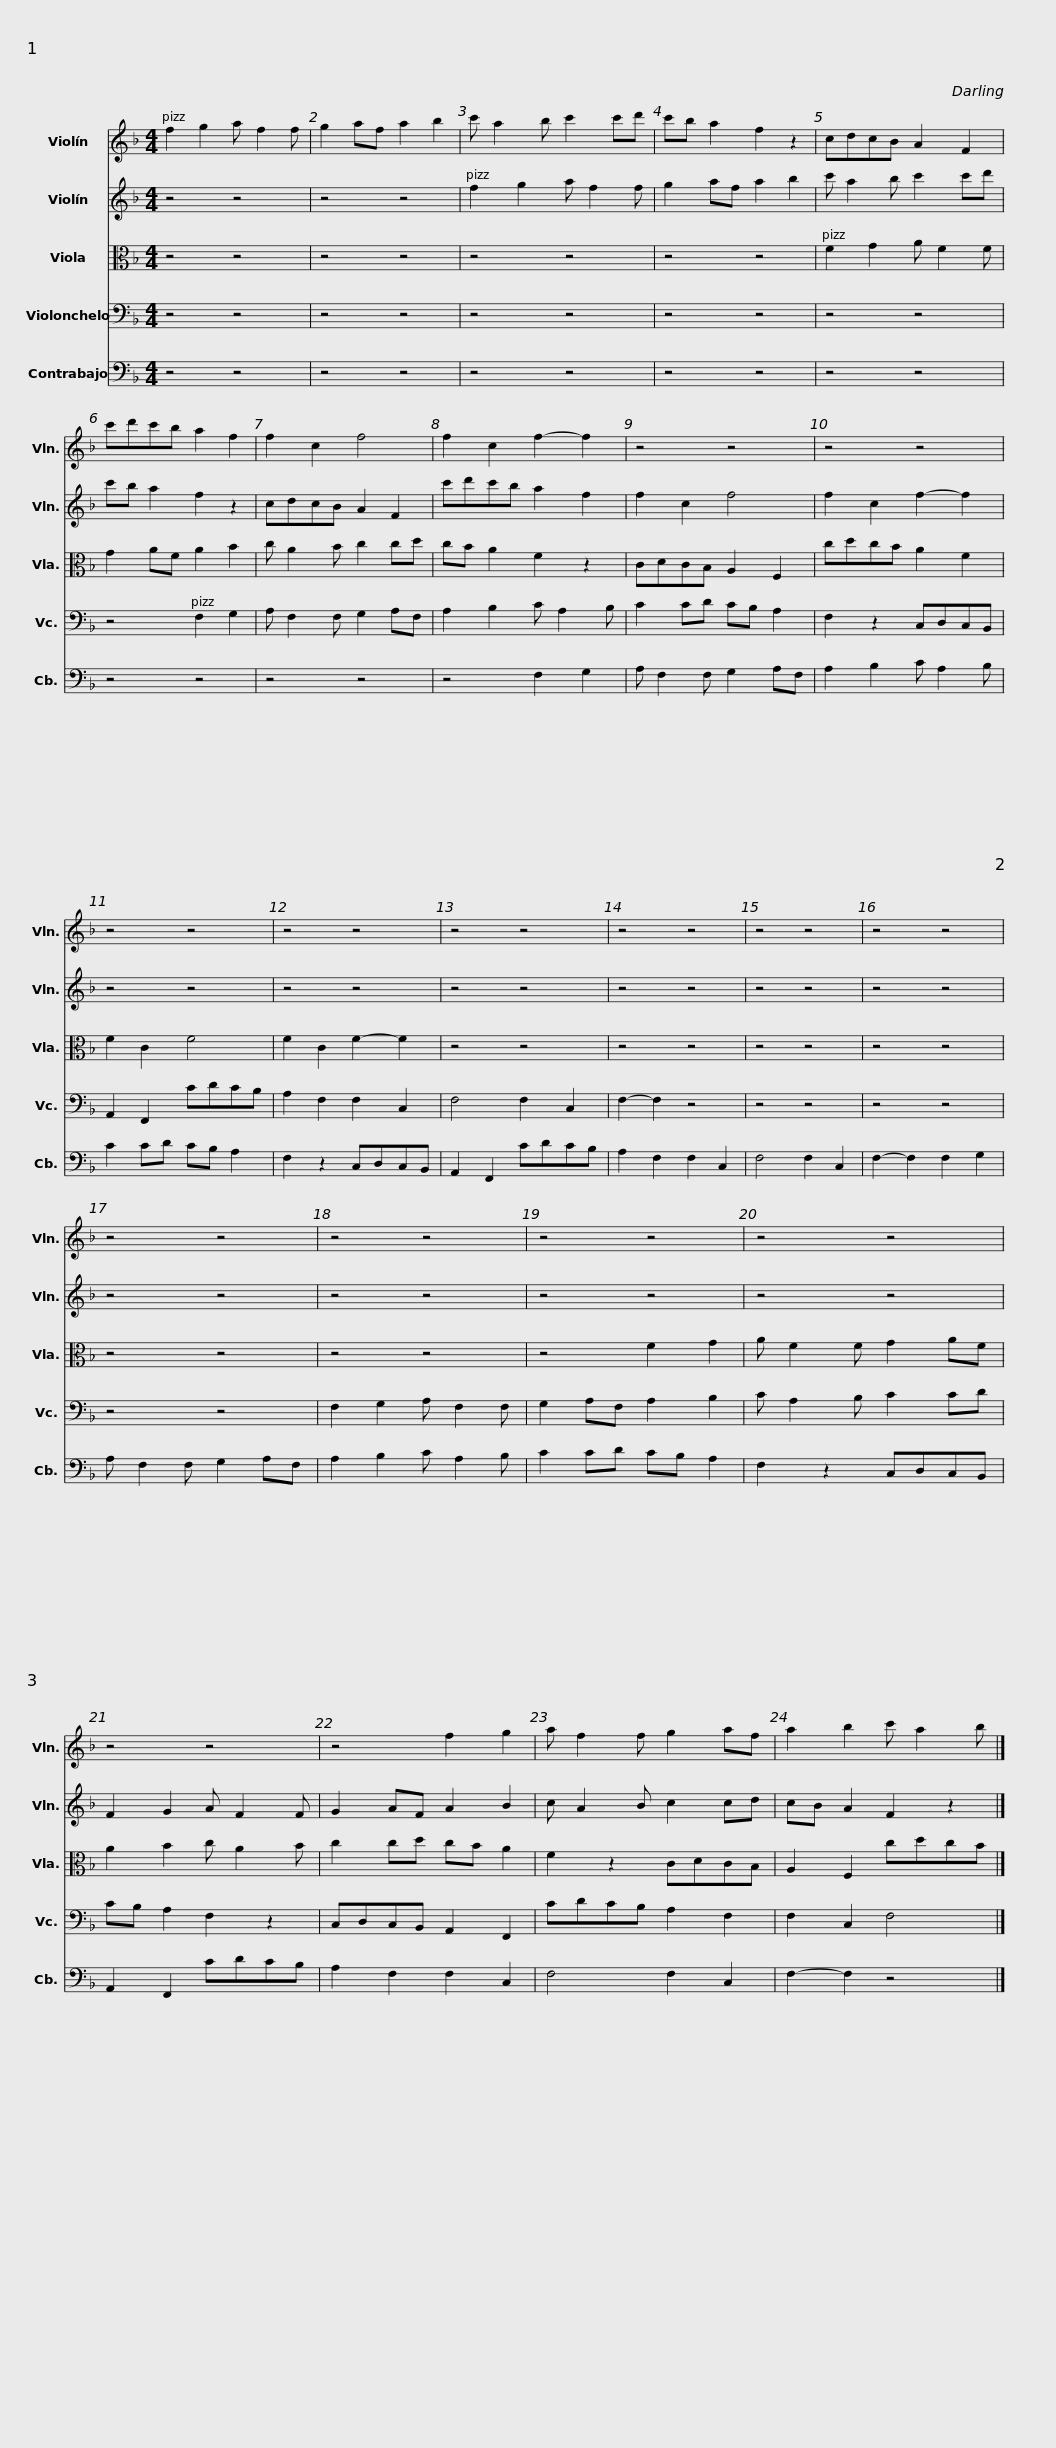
X:1
%%score 1 2 3 4 5
L:1/8
M:4/4
I:linebreak $
K:F
V:1 treble
V:2 treble
V:3 alto
V:4 bass
V:5 bass transpose=-12
V:1
 f2 g2 a f2 f | g2 af a2 b2 | c' a2 b c'2 c'd' | c'b a2 f2 z2 | cdcB A2 F2 |$ %5
 c'd'c'b a2 f2 | f2 c2 f4 | f2 c2 f2- f2 | z4 z4 |$ z4 z4 | %10
 z4 z4 | z4 z4 | z4 z4 | z4 z4 | z4 z4 |$ %15
 z4 z4 | z4 z4 | z4 z4 | z4 z4 | z4 z4 | %20
 z4 z4 |$ z4 f2 g2 | a f2 f g2 af | a2 b2 c' a2 b |] %24
V:2
 z4 z4 | z4 z4 | f2 g2 a f2 f | g2 af a2 b2 | c' a2 b c'2 c'd' |$ %5
 c'b a2 f2 z2 | cdcB A2 F2 | c'd'c'b a2 f2 | f2 c2 f4 |$ f2 c2 f2- f2 | %10
 z4 z4 | z4 z4 | z4 z4 | z4 z4 | z4 z4 |$ %15
 z4 z4 | z4 z4 | z4 z4 | z4 z4 | z4 z4 | %20
 F2 G2 A F2 F |$ G2 AF A2 B2 | c A2 B c2 cd | cB A2 F2 z2 |] %24
V:3
 z4 z4 | z4 z4 | z4 z4 | z4 z4 | F2 G2 A F2 F |$ %5
 G2 AF A2 B2 | c A2 B c2 cd | cB A2 F2 z2 | CDCB, A,2 F,2 |$ cdcB A2 F2 | %10
 F2 C2 F4 | F2 C2 F2- F2 | z4 z4 | z4 z4 | z4 z4 |$ %15
 z4 z4 | z4 z4 | z4 z4 | z4 F2 G2 | A F2 F G2 AF | %20
 A2 B2 c A2 B |$ c2 cd cB A2 | F2 z2 CDCB, | A,2 F,2 cdcB |] %24
V:4
 z4 z4 | z4 z4 | z4 z4 | z4 z4 | z4 z4 |$ %5
 z4 F,2 G,2 | A, F,2 F, G,2 A,F, | A,2 B,2 C A,2 B, | C2 CD CB, A,2 |$ F,2 z2 C,D,C,B,, | %10
 A,,2 F,,2 CDCB, | A,2 F,2 F,2 C,2 | F,4 F,2 C,2 | F,2- F,2 z4 | z4 z4 |$ %15
 z4 z4 | z4 z4 | F,2 G,2 A, F,2 F, | G,2 A,F, A,2 B,2 | C A,2 B, C2 CD | %20
 CB, A,2 F,2 z2 |$ C,D,C,B,, A,,2 F,,2 | CDCB, A,2 F,2 | F,2 C,2 F,4 |] %24
V:5
 z4 z4 | z4 z4 | z4 z4 | z4 z4 | z4 z4 |$ %5
 z4 z4 | z4 z4 | z4 F,2 G,2 | A, F,2 F, G,2 A,F, |$ A,2 B,2 C A,2 B, | %10
 C2 CD CB, A,2 | F,2 z2 C,D,C,B,, | A,,2 F,,2 CDCB, | A,2 F,2 F,2 C,2 | F,4 F,2 C,2 |$ %15
 F,2- F,2 F,2 G,2 | A, F,2 F, G,2 A,F, | A,2 B,2 C A,2 B, | C2 CD CB, A,2 | F,2 z2 C,D,C,B,, | %20
 A,,2 F,,2 CDCB, |$ A,2 F,2 F,2 C,2 | F,4 F,2 C,2 | F,2- F,2 z4 |] %24
